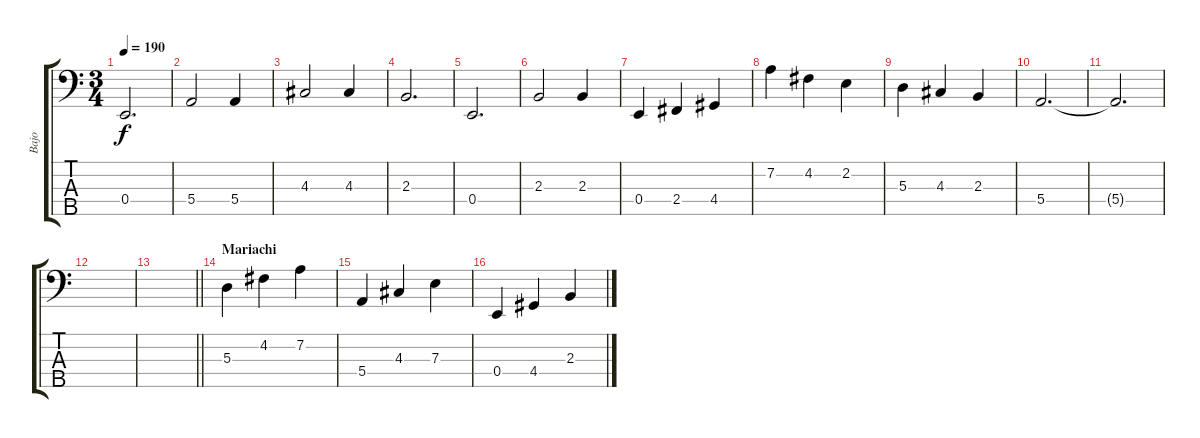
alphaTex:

\track ("Bajo" "Bajo") {instrument electricbassfinger}
\staff {score tabs}
\tuning (G2 D2 A1 E1 B0) {hide}
\ts (3 4)
\tempo 190
\clef f4
\ks c
0.4.2{d dy f} |
5.4.2 5.4.4 |
4.3.2 4.3.4 |
2.3.2{d} |
0.4.2{d} |
2.3.2 2.3.4 |
0.4.4 2.4.4 4.4.4 |
7.2.4 4.2.4 2.2.4 |
5.3.4 4.3.4 2.3.4 |
5.4.2{d} |
5.4{t}.2{d} |
|
\barLineRight lightlight
|
\section ("" "Mariachi")
5.3.4 4.2.4 7.2.4 |
5.4.4 4.3.4 7.3.4 |
0.4.4 4.4.4 2.3.4
